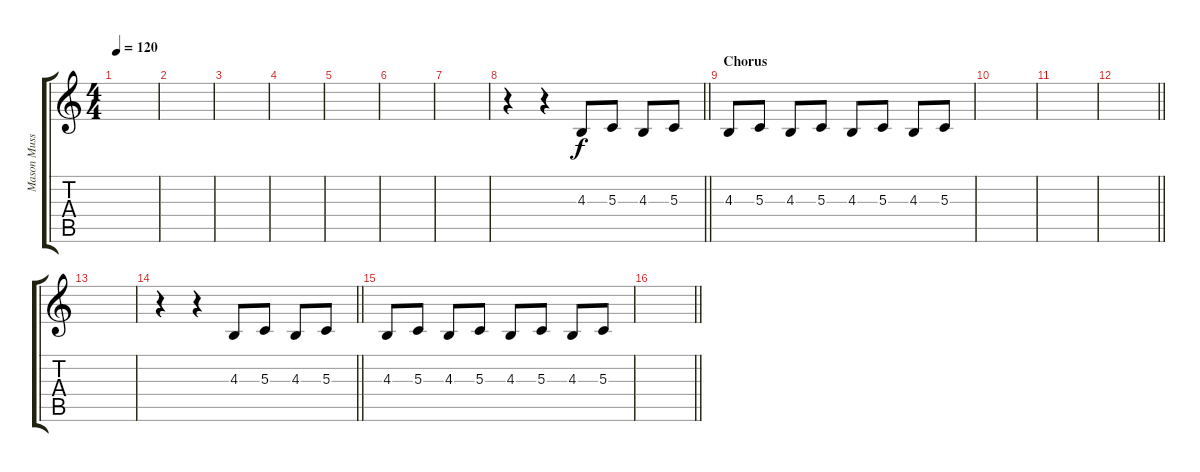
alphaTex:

\track ("Mason Musso (Studio Vocals)" "Mason Muss") {instrument clarinet}
\staff {score tabs}
\tuning (E4 B3 G3 D3 A2 E2) {hide}
\ts (4 4)
\tempo 120
\clef g2
\ks c
|
|
|
|
|
|
|
\barLineRight lightlight
r.4 r.4 4.3.8 5.3.8 4.3.8 5.3.8 |
\section ("" "Chorus")
4.3.8 5.3.8 4.3.8 5.3.8 4.3.8 5.3.8 4.3.8 5.3.8 |
|
|
\barLineRight lightlight
|
|
\barLineRight lightlight
r.4 r.4 4.3.8 5.3.8 4.3.8 5.3.8 |
4.3.8 5.3.8 4.3.8 5.3.8 4.3.8 5.3.8 4.3.8 5.3.8 |
\barLineRight lightlight
